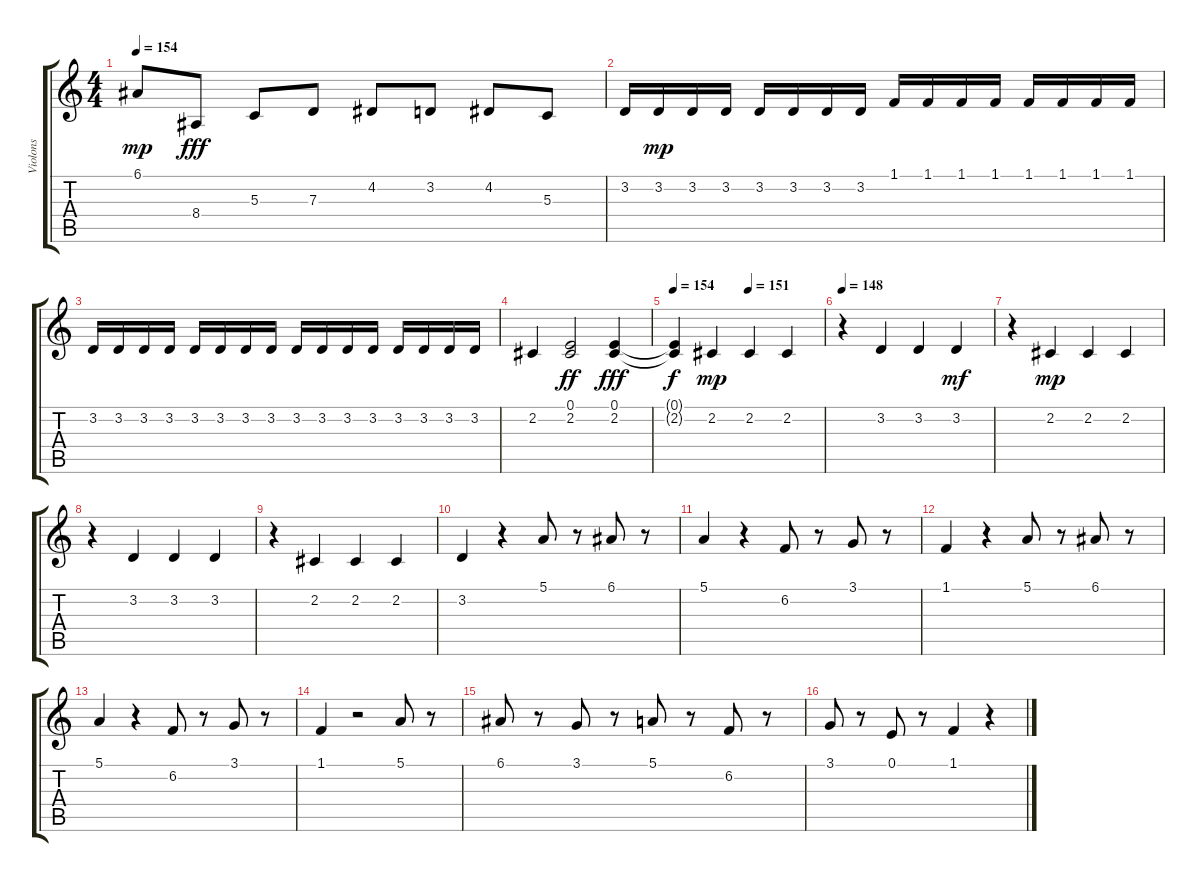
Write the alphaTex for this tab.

\track ("Violons" "Violons") {instrument violin}
\staff {score tabs}
\tuning (E4 B3 G3 D3 A2 E2) {hide}
\ts (4 4)
\tempo 154
\clef g2
\ks c
6.1.8{dy mp} 8.4.8{dy fff} 5.3.8 7.3.8 4.2.8 3.2.8 4.2.8 5.3.8 |
3.2.16 3.2.16{dy mp} 3.2.16 3.2.16 3.2.16 3.2.16 3.2.16 3.2.16 1.1.16 1.1.16 1.1.16 1.1.16 1.1.16 1.1.16 1.1.16 1.1.16 |
3.2.16 3.2.16 3.2.16 3.2.16 3.2.16 3.2.16 3.2.16 3.2.16 3.2.16 3.2.16 3.2.16 3.2.16 3.2.16 3.2.16 3.2.16 3.2.16 |
2.2.4 (0.1 2.2).2{dy ff} (0.1 2.2).4{dy fff} |
\tempo 154
\tempo (151 0.5)
(0.1{t} 2.2{t}).4{dy f} 2.2.4{dy mp} 2.2.4 2.2.4 |
\tempo 148
r.4 3.2.4 3.2.4 3.2.4{dy mf} |
r.4 2.2.4{dy mp} 2.2.4 2.2.4 |
r.4 3.2.4 3.2.4 3.2.4 |
r.4 2.2.4 2.2.4 2.2.4 |
3.2.4 r.4 5.1.8 r.8 6.1.8 r.8 |
5.1.4 r.4 6.2.8 r.8 3.1.8 r.8 |
1.1.4 r.4 5.1.8 r.8 6.1.8 r.8 |
5.1.4 r.4 6.2.8 r.8 3.1.8 r.8 |
1.1.4 r.2 5.1.8 r.8 |
6.1.8 r.8 3.1.8 r.8 5.1.8 r.8 6.2.8 r.8 |
3.1.8 r.8 0.1.8 r.8 1.1.4 r.4
